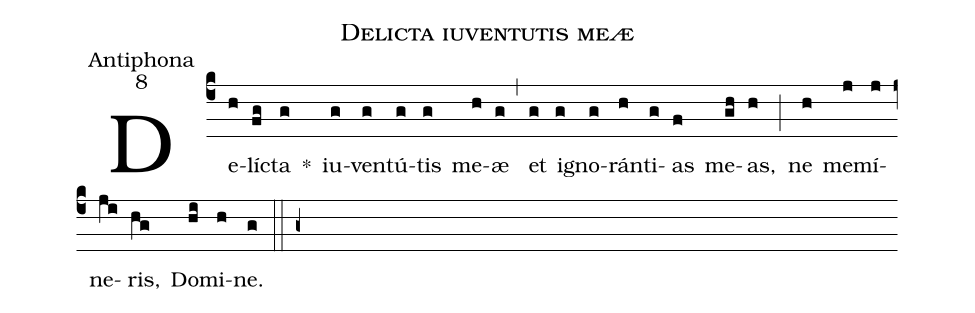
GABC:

name:Delicta iuventutis meæ;
office-part:Antiphona;
mode:8;
%%
(c4) De(h)líc(fg)ta(g) *() iu(g)ven(g)tú(g)tis(g) me(h)æ(g) (,) et(g) i(g)gno(g)rán(h)ti(g)as(f) me(gh)as,(h) (;) ne(h) me(j)mí(j)ne(ji)ris,(hg) Do(hi)mi(h)ne.(g) (::g+)
